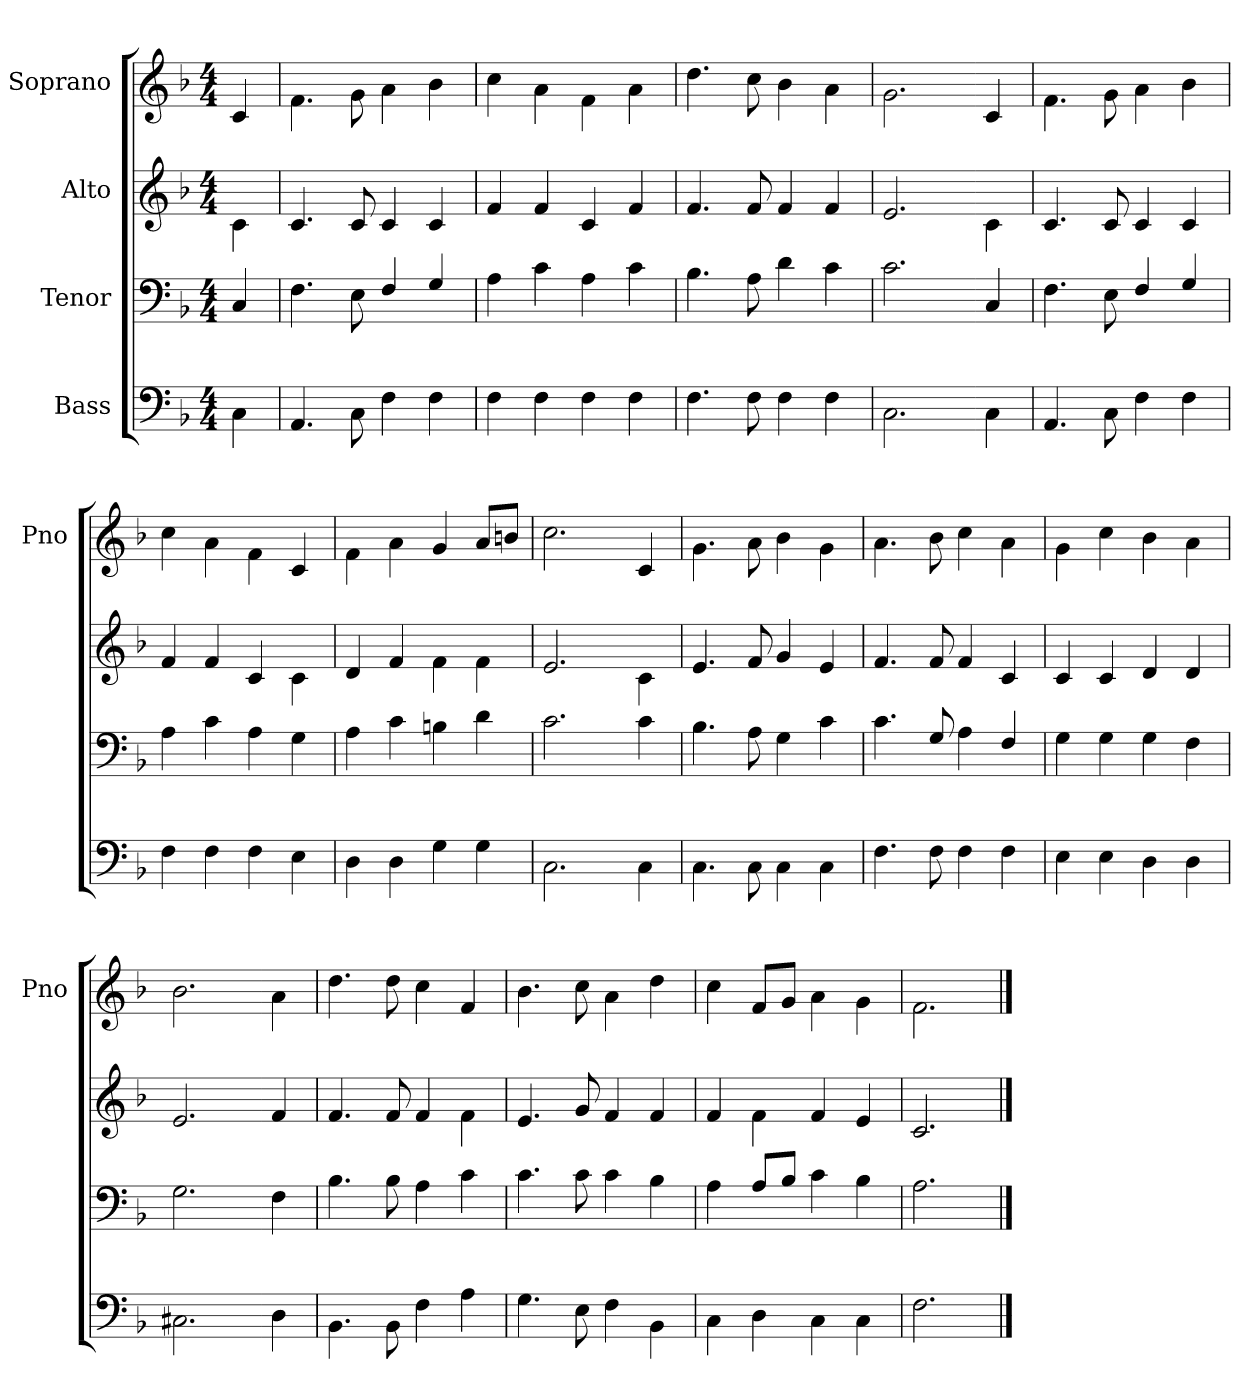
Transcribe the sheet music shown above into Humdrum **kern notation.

**kern	**kern	**kern	**kern
*part4	*part3	*part2	*part1
*staff4	*staff3	*staff2	*staff1
*I"Bass	*I"Tenor	*I"Alto	*I"Soprano
*	*	*	*I'Pno
*clefF4	*clefF4	*clefG2	*clefG2
*k[b-]	*k[b-]	*k[b-]	*k[b-]
*F:	*F:	*F:	*F:
*M4/4	*M4/4	*M4/4	*M4/4
=	=	=	=
4C\	4C/	4c\	4c/
=	=	=	=
4.AA/	4.F\	4.c/	4.f\
8C\	8E\	8c/	8g\
4F\	4F/	4c/	4a\
4F\	4G/	4c/	4b-\
=	=	=	=
4F\	4A\	4f/	4cc\
4F\	4c\	4f/	4a\
4F\	4A\	4c/	4f\
4F\	4c\	4f/	4a\
=	=	=	=
4.F\	4.B-\	4.f/	4.dd\
8F\	8A\	8f/	8cc\
4F\	4d\	4f/	4b-\
4F\	4c\	4f/	4a\
=	=	=	=
2.C\	2.c\	2.e/	2.g\
=-	=-	=-	=-
4C\	4C/	4c\	4c/
=	=	=	=
4.AA/	4.F\	4.c/	4.f\
8C\	8E\	8c/	8g\
4F\	4F/	4c/	4a\
4F\	4G/	4c/	4b-\
=	=	=	=
4F\	4A\	4f/	4cc\
4F\	4c\	4f/	4a\
4F\	4A\	4c/	4f\
4E\	4G\	4c\	4c/
=	=	=	=
4D\	4A\	4d/	4f\
4D\	4c\	4f/	4a\
4G\	4Bn\	4f\	4g/
4G\	4d\	4f\	8a/L
.	.	.	8bn/J
=	=	=	=
2.C\	2.c\	2.e/	2.cc\
=-	=-	=-	=-
4C\	4c\	4c\	4c/
=	=	=	=
4.C\	4.B-\	4.e/	4.g\
8C\	8A\	8f/	8a\
4C\	4G\	4g/	4b-\
4C\	4c\	4e/	4g\
=	=	=	=
4.F\	4.c\	4.f/	4.a\
8F\	8G/	8f/	8b-\
4F\	4A\	4f/	4cc\
4F\	4F/	4c/	4a\
=	=	=	=
4E\	4G\	4c/	4g\
4E\	4G\	4c/	4cc\
4D\	4G\	4d/	4b-\
4D\	4F\	4d/	4a\
=	=	=	=
2.C#X\	2.G\	2.e/	2.b-\
=-	=-	=-	=-
4D\	4F\	4f/	4a\
=	=	=	=
4.BB-\	4.B-\	4.f/	4.dd\
8BB-\	8B-\	8f/	8dd\
4F\	4A\	4f/	4cc\
4A\	4c\	4f\	4f/
=	=	=	=
4.G\	4.c\	4.e/	4.b-\
8E\	8c\	8g/	8cc\
4F\	4c\	4f/	4a\
4BB-\	4B-\	4f/	4dd\
=	=	=	=
4C\	4A\	4f/	4cc\
4D\	8A/L	4f\	8f/L
.	8B-/J	.	8g/J
4C\	4c\	4f/	4a\
4C\	4B-\	4e/	4g\
=	=	=	=
2.F\	2.A\	2.c/	2.f\
==	==	==	==
*-	*-	*-	*-
